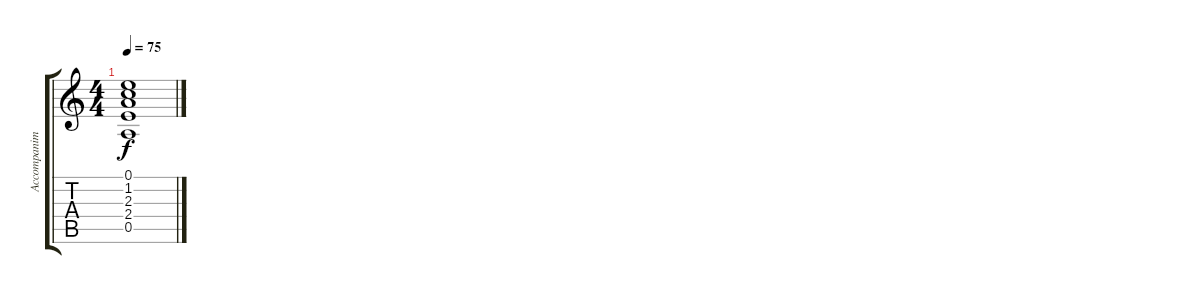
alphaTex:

\track ("Accompaniment" "Accompanim") {instrument acousticguitarnylon}
\staff {score tabs}
\tuning (E4 B3 G3 D3 A2 E2) {hide}
\ts (4 4)
\tempo 75
\clef g2
\ks c
(0.1{t} 1.2{t} 2.3{t} 2.4{t} 0.5{t}).1{dy f}
